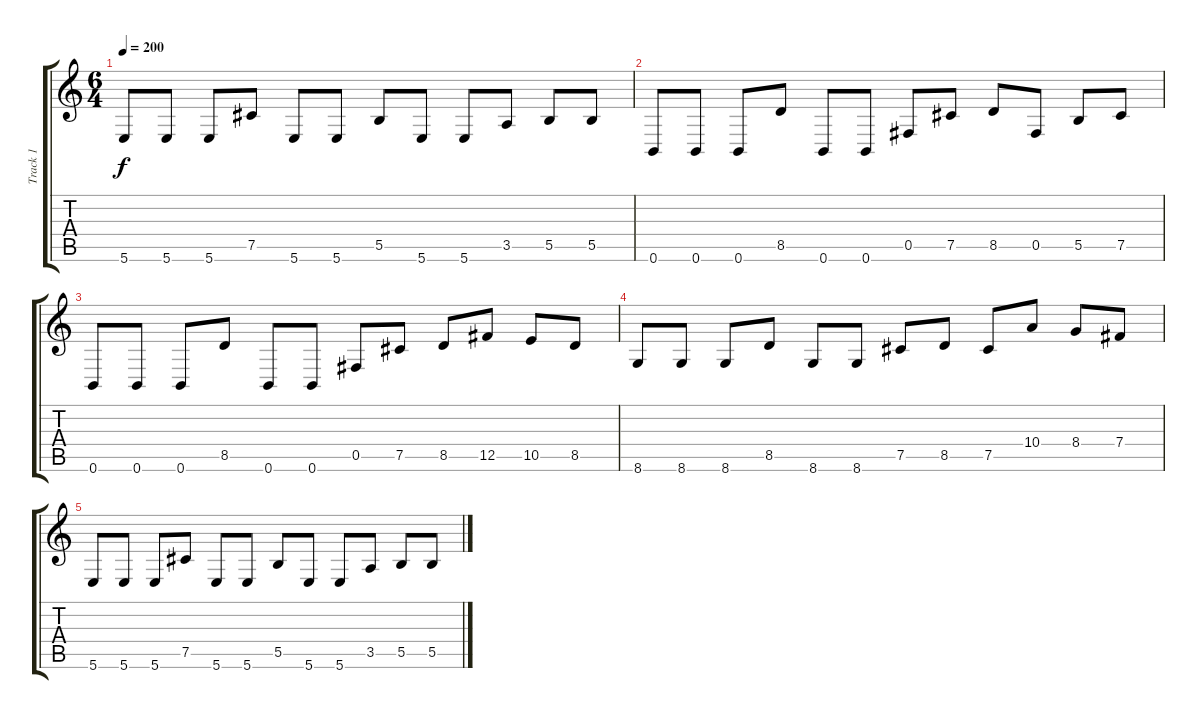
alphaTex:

\track ("Track 1" "Track 1") {instrument distortionguitar}
\staff {score tabs}
\tuning (Db4 Ab3 E3 B2 Gb2 B1) {hide}
\ts (6 4)
\tempo 200
\clef g2
\ks c
5.6.8{dy f} 5.6.8 5.6.8 7.5.8 5.6.8 5.6.8 5.5.8 5.6.8 5.6.8 3.5.8 5.5.8 5.5.8 |
0.6.8{volume 0} 0.6.8 0.6.8 8.5.8 0.6.8 0.6.8 0.5.8 7.5.8 8.5.8 0.5.8 5.5.8 7.5.8 |
0.6.8 0.6.8 0.6.8 8.5.8 0.6.8 0.6.8 0.5.8 7.5.8 8.5.8 12.5.8 10.5.8 8.5.8 |
8.6.8 8.6.8 8.6.8 8.5.8 8.6.8 8.6.8 7.5.8 8.5.8 7.5.8 10.4.8 8.4.8 7.4.8 |
5.6.8 5.6.8 5.6.8 7.5.8 5.6.8 5.6.8 5.5.8 5.6.8 5.6.8 3.5.8 5.5.8 5.5.8
